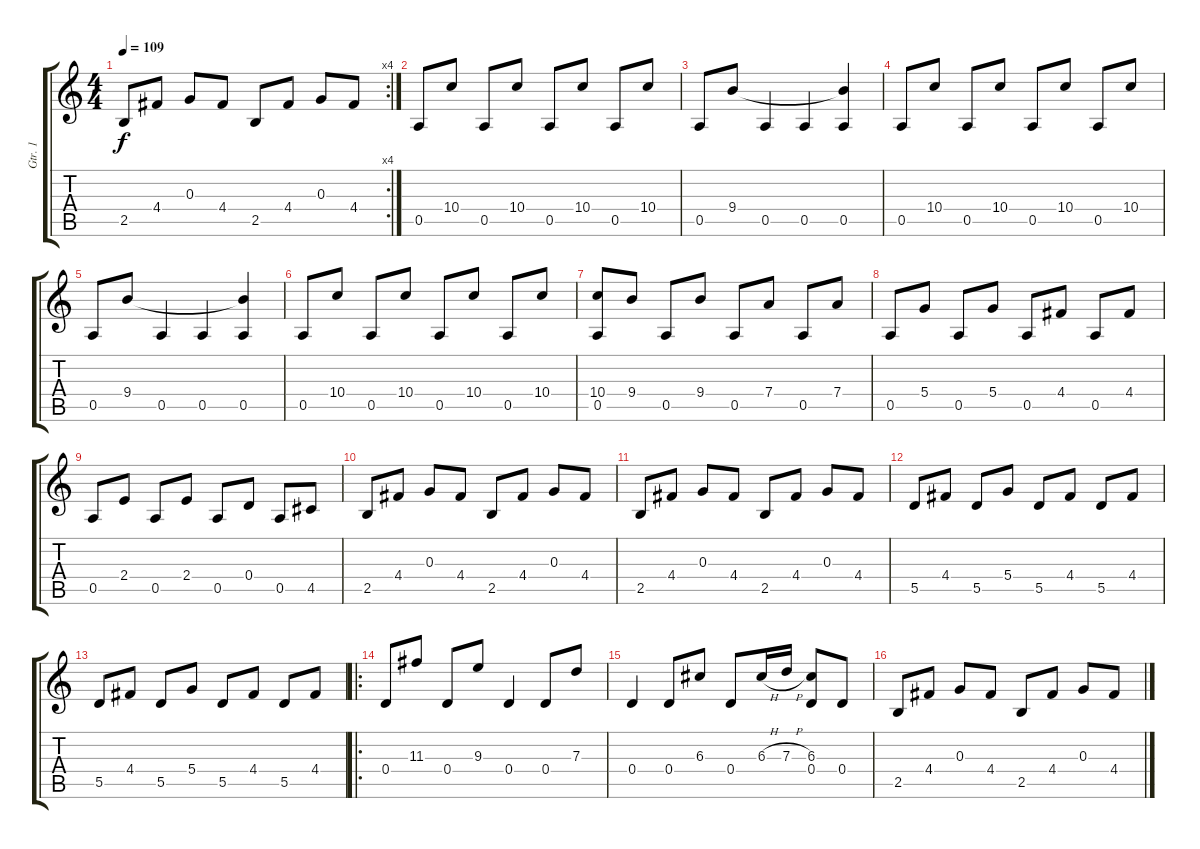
\track ("Gtr. 1" "Gtr. 1") {instrument acousticguitarnylon}
\staff {score tabs}
\tuning (E4 B3 G3 D3 A2 E2) {hide}
\rc 4
\ts (4 4)
\tempo 109
\clef g2
\ks c
2.5.8{dy f} 4.4.8 0.3.8 4.4.8 2.5.8 4.4.8 0.3.8 4.4.8 |
0.5.8 10.4.8 0.5.8 10.4.8 0.5.8 10.4.8 0.5.8 10.4.8 |
0.5.8 9.4.8 0.5.4 0.5.4 (9.4{t} 0.5).4 |
0.5.8 10.4.8 0.5.8 10.4.8 0.5.8 10.4.8 0.5.8 10.4.8 |
0.5.8 9.4.8 0.5.4 0.5.4 (9.4{t} 0.5).4 |
0.5.8 10.4.8 0.5.8 10.4.8 0.5.8 10.4.8 0.5.8 10.4.8 |
(10.4 0.5).8 9.4.8 0.5.8 9.4.8 0.5.8 7.4.8 0.5.8 7.4.8 |
0.5.8 5.4.8 0.5.8 5.4.8 0.5.8 4.4.8 0.5.8 4.4.8 |
0.5.8 2.4.8 0.5.8 2.4.8 0.5.8 0.4.8 0.5.8 4.5.8 |
2.5.8 4.4.8 0.3.8 4.4.8 2.5.8 4.4.8 0.3.8 4.4.8 |
2.5.8 4.4.8 0.3.8 4.4.8 2.5.8 4.4.8 0.3.8 4.4.8 |
5.5.8 4.4.8 5.5.8 5.4.8 5.5.8 4.4.8 5.5.8 4.4.8 |
5.5.8 4.4.8 5.5.8 5.4.8 5.5.8 4.4.8 5.5.8 4.4.8 |
\ro
0.4.8 11.3.8 0.4.8 9.3.8 0.4.4 0.4.8 7.3.8 |
0.4.4 0.4.8 6.3.8 0.4.8 6.3{h}.16 7.3{h}.16 (6.3 0.4).8 0.4.8 |
2.5.8 4.4.8 0.3.8 4.4.8 2.5.8 4.4.8 0.3.8 4.4.8
